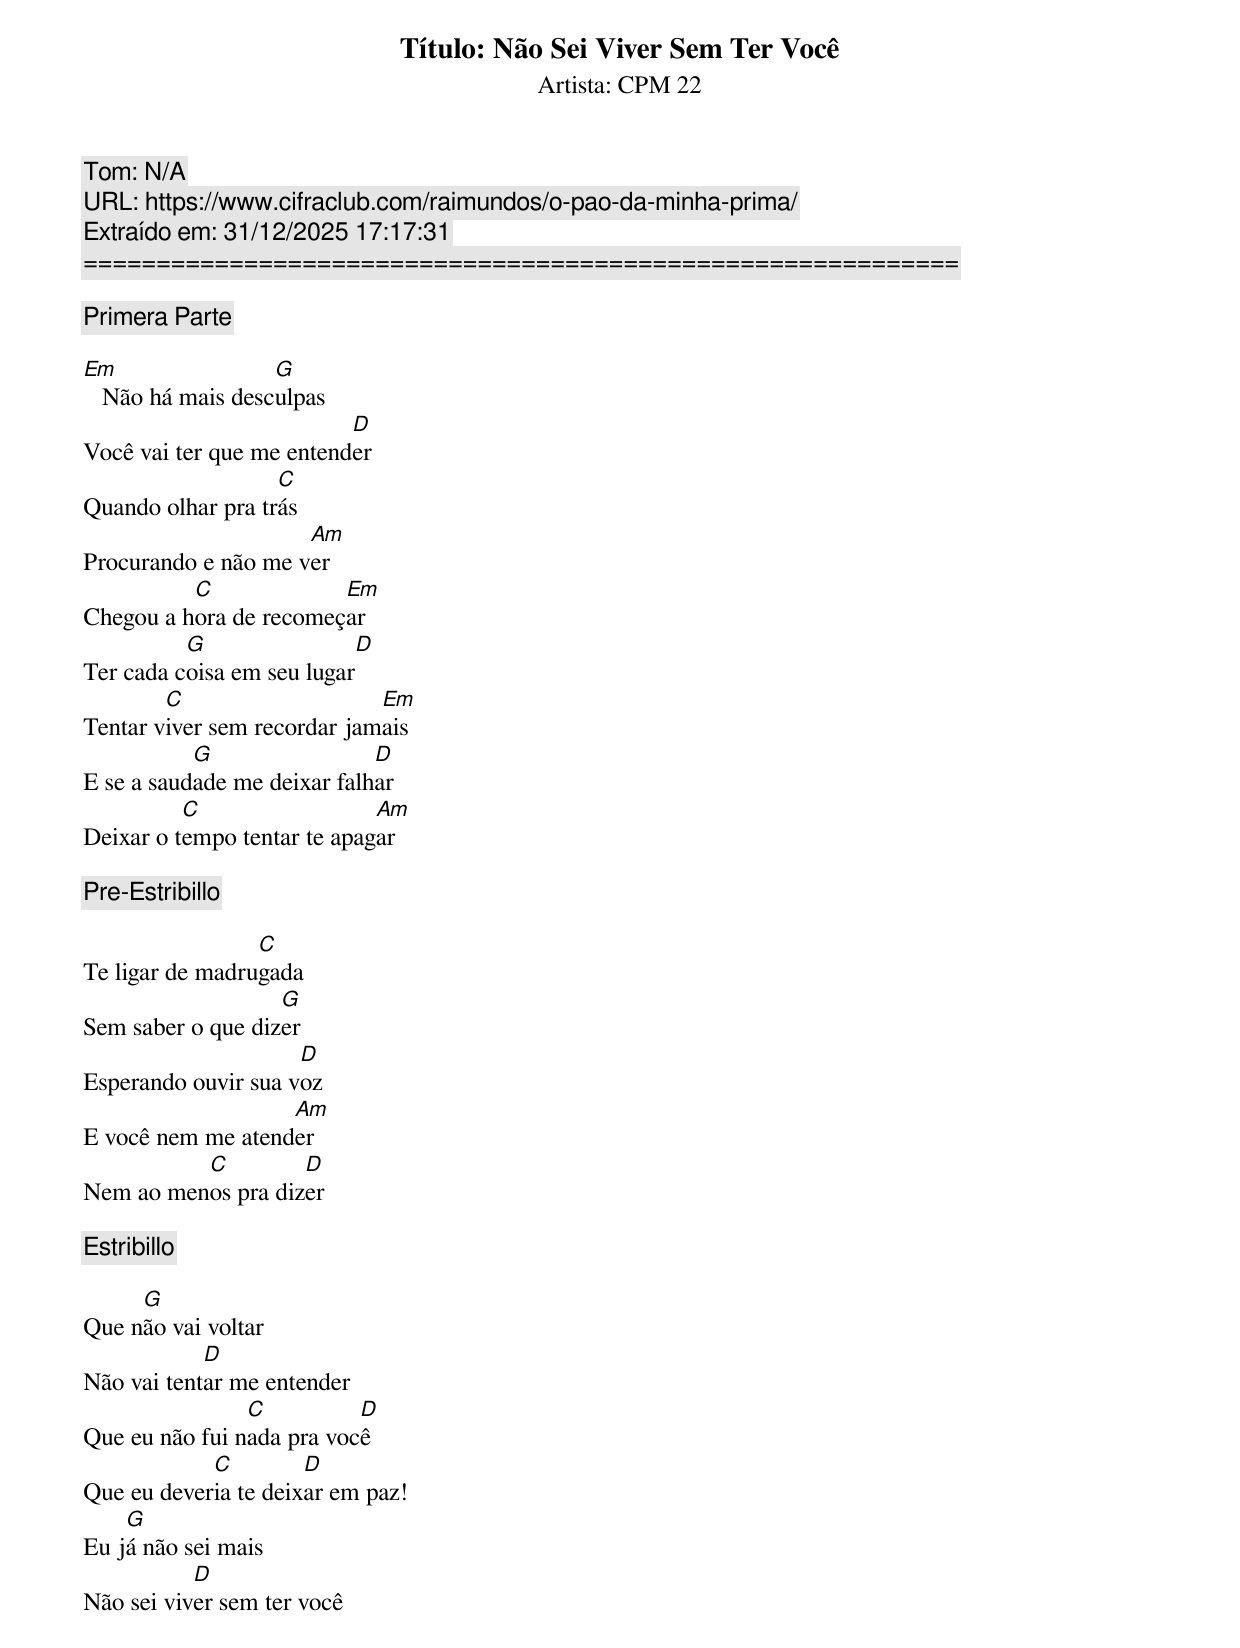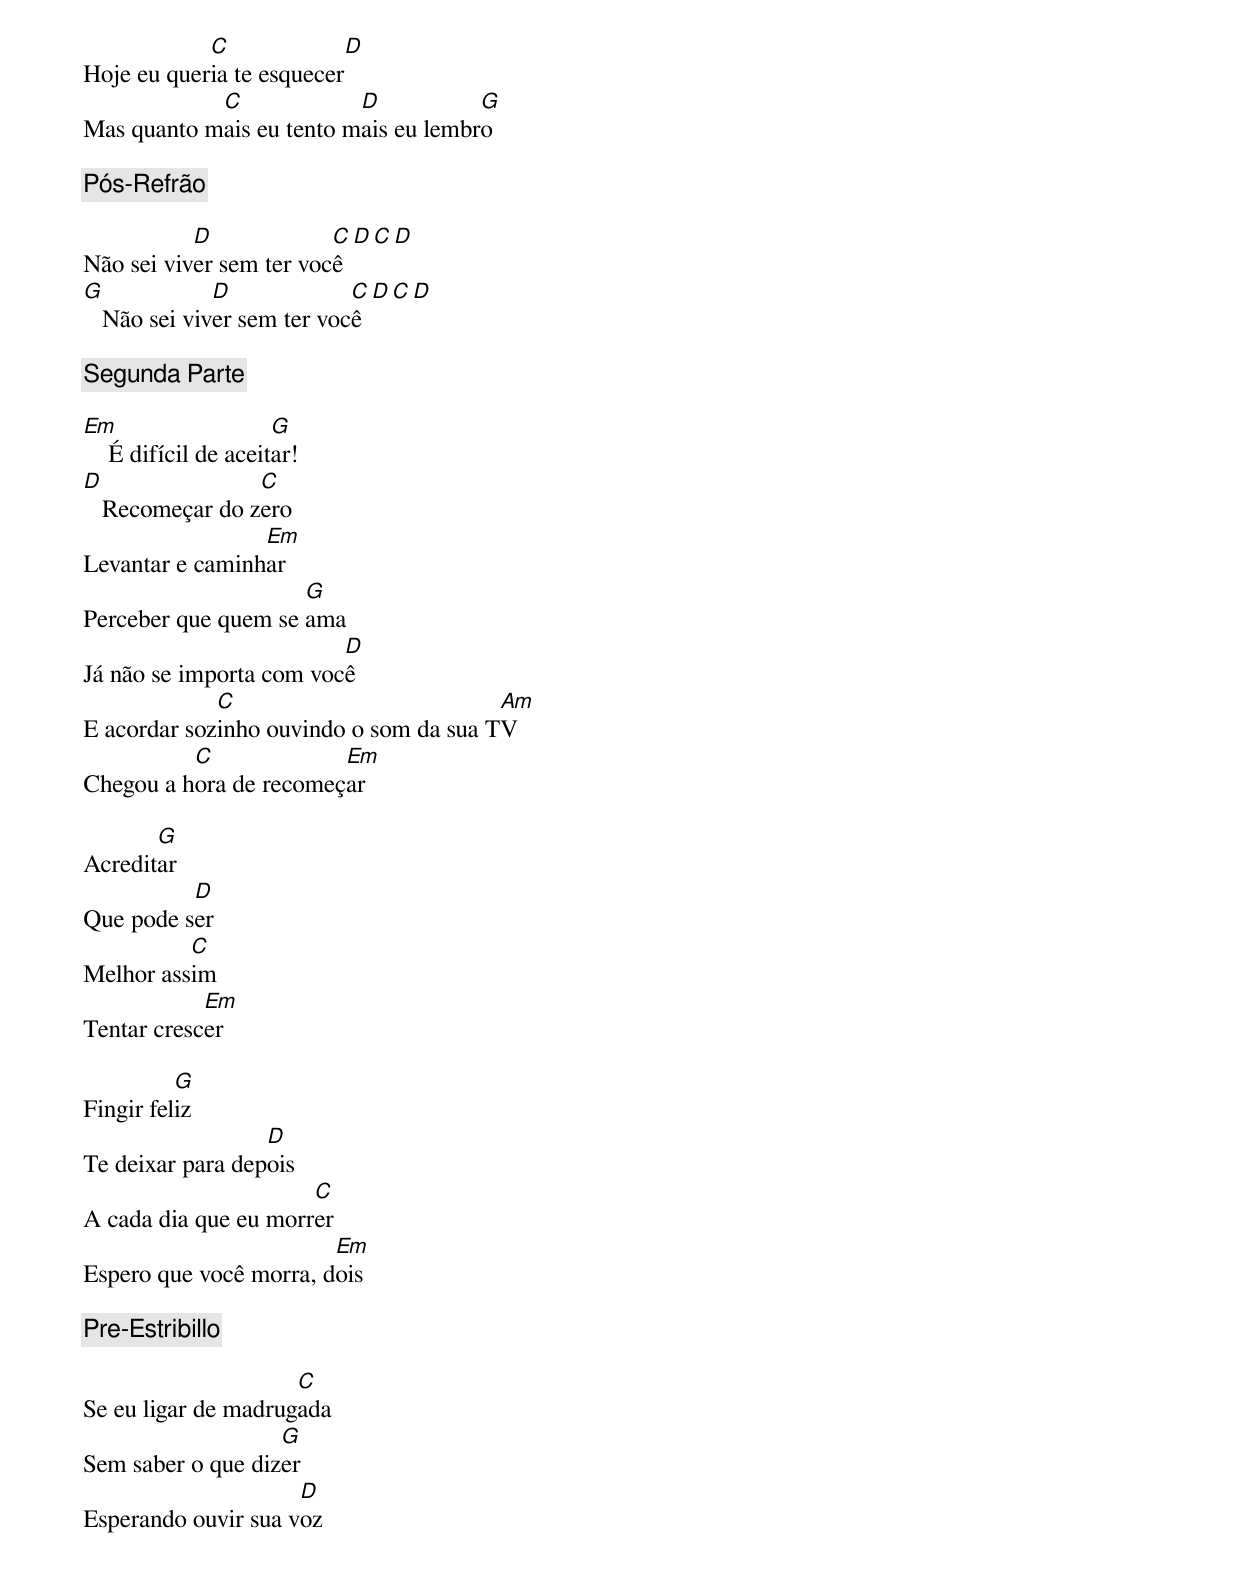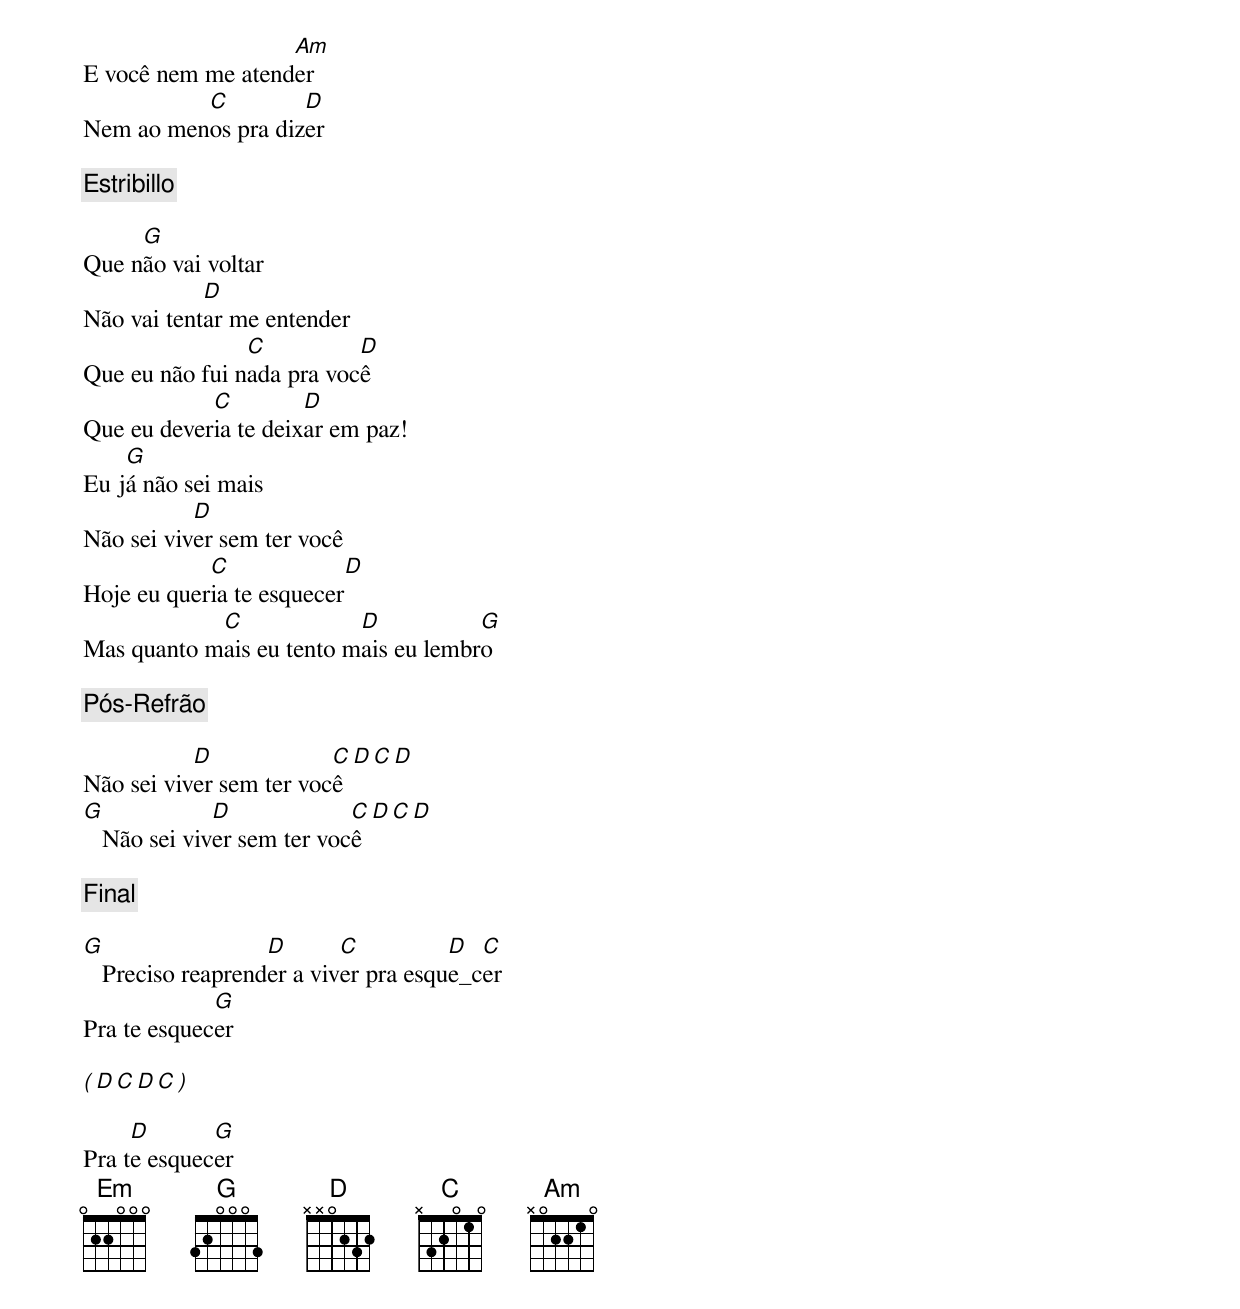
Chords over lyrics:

Título: Não Sei Viver Sem Ter Você
Artista: CPM 22
Tom: N/A
URL: https://www.cifraclub.com/raimundos/o-pao-da-minha-prima/
Extraído em: 31/12/2025 17:17:31
============================================================

[Primera Parte]

Em                 G
   Não há mais desculpas
                          D
Você vai ter que me entender
                   C
Quando olhar pra trás
                     Am
Procurando e não me ver
          C             Em
Chegou a hora de recomeçar
          G                  D
Ter cada coisa em seu lugar
        C                    Em
Tentar viver sem recordar jamais
           G                 D
E se a saudade me deixar falhar
          C                  Am
Deixar o tempo tentar te apagar

[Pre-Estribillo]

                 C
Te ligar de madrugada
                   G
Sem saber o que dizer
                     D
Esperando ouvir sua voz
                   Am
E você nem me atender
          C         D
Nem ao menos pra dizer

[Estribillo]

     G
Que não vai voltar
            D
Não vai tentar me entender
                C          D
Que eu não fui nada pra você
            C         D
Que eu deveria te deixar em paz!
    G
Eu já não sei mais
           D
Não sei viver sem ter você
            C               D
Hoje eu queria te esquecer
            C             D           G
Mas quanto mais eu tento mais eu lembro

[Pós-Refrão]

           D             C  D  C  D
Não sei viver sem ter você
G             D             C  D  C  D
   Não sei viver sem ter você

[Segunda Parte]

Em                    G
    É difícil de aceitar!
D                C
   Recomeçar do zero
                 Em
Levantar e caminhar
                     G
Perceber que quem se ama
                         D
Já não se importa com você
             C                          Am
E acordar sozinho ouvindo o som da sua TV
          C             Em
Chegou a hora de recomeçar

       G
Acreditar
          D
Que pode ser
          C
Melhor assim
            Em
Tentar crescer

          G
Fingir feliz
                  D
Te deixar para depois
                      C
A cada dia que eu morrer
                        Em
Espero que você morra, dois

[Pre-Estribillo]

                     C
Se eu ligar de madrugada
                   G
Sem saber o que dizer
                     D
Esperando ouvir sua voz
                   Am
E você nem me atender
          C         D
Nem ao menos pra dizer

[Estribillo]

     G
Que não vai voltar
            D
Não vai tentar me entender
                C          D
Que eu não fui nada pra você
            C         D
Que eu deveria te deixar em paz!
    G
Eu já não sei mais
           D
Não sei viver sem ter você
            C               D
Hoje eu queria te esquecer
            C             D           G
Mas quanto mais eu tento mais eu lembro

[Pós-Refrão]

           D             C  D  C  D
Não sei viver sem ter você
G             D             C  D  C  D
   Não sei viver sem ter você

[Final]

G                  D       C          D  C
   Preciso reaprender a viver pra esque_cer
             G
Pra te esquecer

( D  C  D  C )

     D       G
Pra te esquecer
